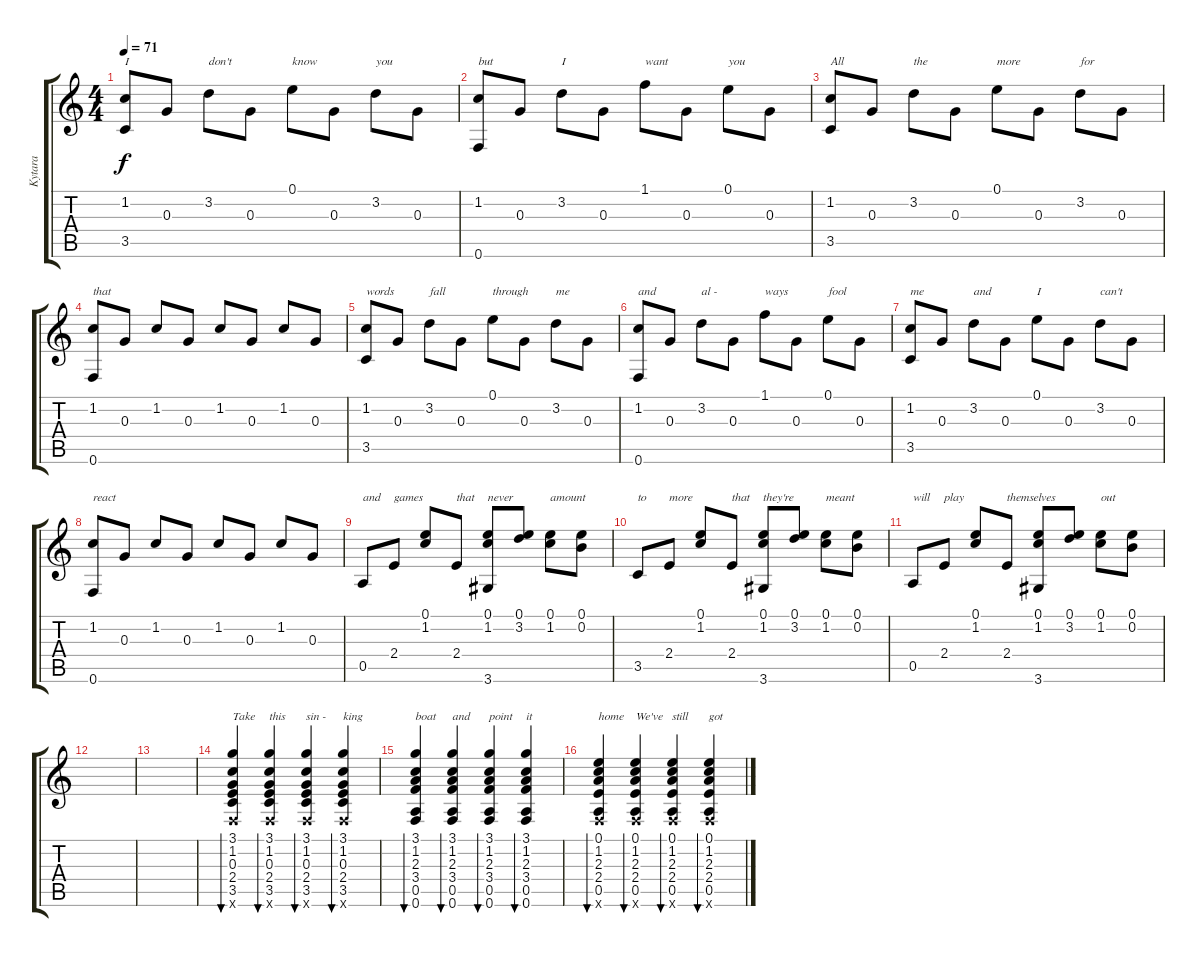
\track ("Kytara" "Kytara") {instrument acousticguitarsteel}
\staff {score tabs}
\tuning (E4 B3 G3 D3 A2 F2) {hide}
\ts (4 4)
\tempo 71
\clef g2
\ks c
(1.2 3.5).8{txt "I" dy f instrument acousticguitarsteel} 0.3.8 3.2.8{txt "don't"} 0.3.8 0.1.8{txt "know"} 0.3.8 3.2.8{txt "you"} 0.3.8 |
(1.2 0.6).8{txt "but"} 0.3.8 3.2.8{txt "I"} 0.3.8 1.1.8{txt "want"} 0.3.8 0.1.8{txt "you"} 0.3.8 |
(1.2 3.5).8{txt "All"} 0.3.8 3.2.8{txt "the"} 0.3.8 0.1.8{txt "more"} 0.3.8 3.2.8{txt "for"} 0.3.8 |
(1.2 0.6).8{txt "that"} 0.3.8 1.2.8 0.3.8 1.2.8 0.3.8 1.2.8 0.3.8 |
(1.2 3.5).8{txt "words"} 0.3.8 3.2.8{txt "fall"} 0.3.8 0.1.8{txt "through"} 0.3.8 3.2.8{txt "me"} 0.3.8 |
(1.2 0.6).8{txt "and"} 0.3.8 3.2.8{txt "al - "} 0.3.8 1.1.8{txt "ways"} 0.3.8 0.1.8{txt "fool"} 0.3.8 |
(1.2 3.5).8{txt "me"} 0.3.8 3.2.8{txt "and"} 0.3.8 0.1.8{txt "I"} 0.3.8 3.2.8{txt "can't"} 0.3.8 |
(1.2 0.6).8{txt "react"} 0.3.8 1.2.8 0.3.8 1.2.8 0.3.8 1.2.8 0.3.8 |
0.5.8{txt "and"} 2.4.8{txt "games"} (0.1 1.2).8 2.4.8{txt "that"} (0.1 1.2 3.6).8{txt "never"} (0.1 3.2).8 (0.1 1.2).8{txt "amount"} (0.1 0.2).8 |
3.5.8{txt "to"} 2.4.8{txt "more"} (0.1 1.2).8 2.4.8{txt "that"} (0.1 1.2 3.6).8{txt "they're"} (0.1 3.2).8 (0.1 1.2).8{txt "meant"} (0.1 0.2).8 |
0.5.8{txt "will"} 2.4.8{txt "play"} (0.1 1.2).8 2.4.8{txt "themselves"} (0.1 1.2 3.6).8 (0.1 3.2).8 (0.1 1.2).8{txt "out"} (0.1 0.2).8 |
|
|
(3.1 1.2 0.3 2.4 3.5 0.6{x}).4{bu 60 txt "Take"} (3.1 1.2 0.3 2.4 3.5 0.6{x}).4{bu 60 txt "this"} (3.1 1.2 0.3 2.4 3.5 0.6{x}).4{bu 60 txt "sin -"} (3.1 1.2 0.3 2.4 3.5 0.6{x}).4{bu 60 txt "king"} |
(3.1 1.2 2.3 3.4 0.5 0.6).4{bu 60 txt "boat"} (3.1 1.2 2.3 3.4 0.5 0.6).4{bu 60 txt "and"} (3.1 1.2 2.3 3.4 0.5 0.6).4{bu 60 txt "point"} (3.1 1.2 2.3 3.4 0.5 0.6).4{bu 60 txt "it"} |
(0.1 1.2 2.3 2.4 0.5 0.6{x}).4{bu 60 txt "home"} (0.1 1.2 2.3 2.4 0.5 0.6{x}).4{bu 60 txt "We've"} (0.1 1.2 2.3 2.4 0.5 0.6{x}).4{bu 60 txt "still"} (0.1 1.2 2.3 2.4 0.5 0.6{x}).4{bu 60 txt "got"}
